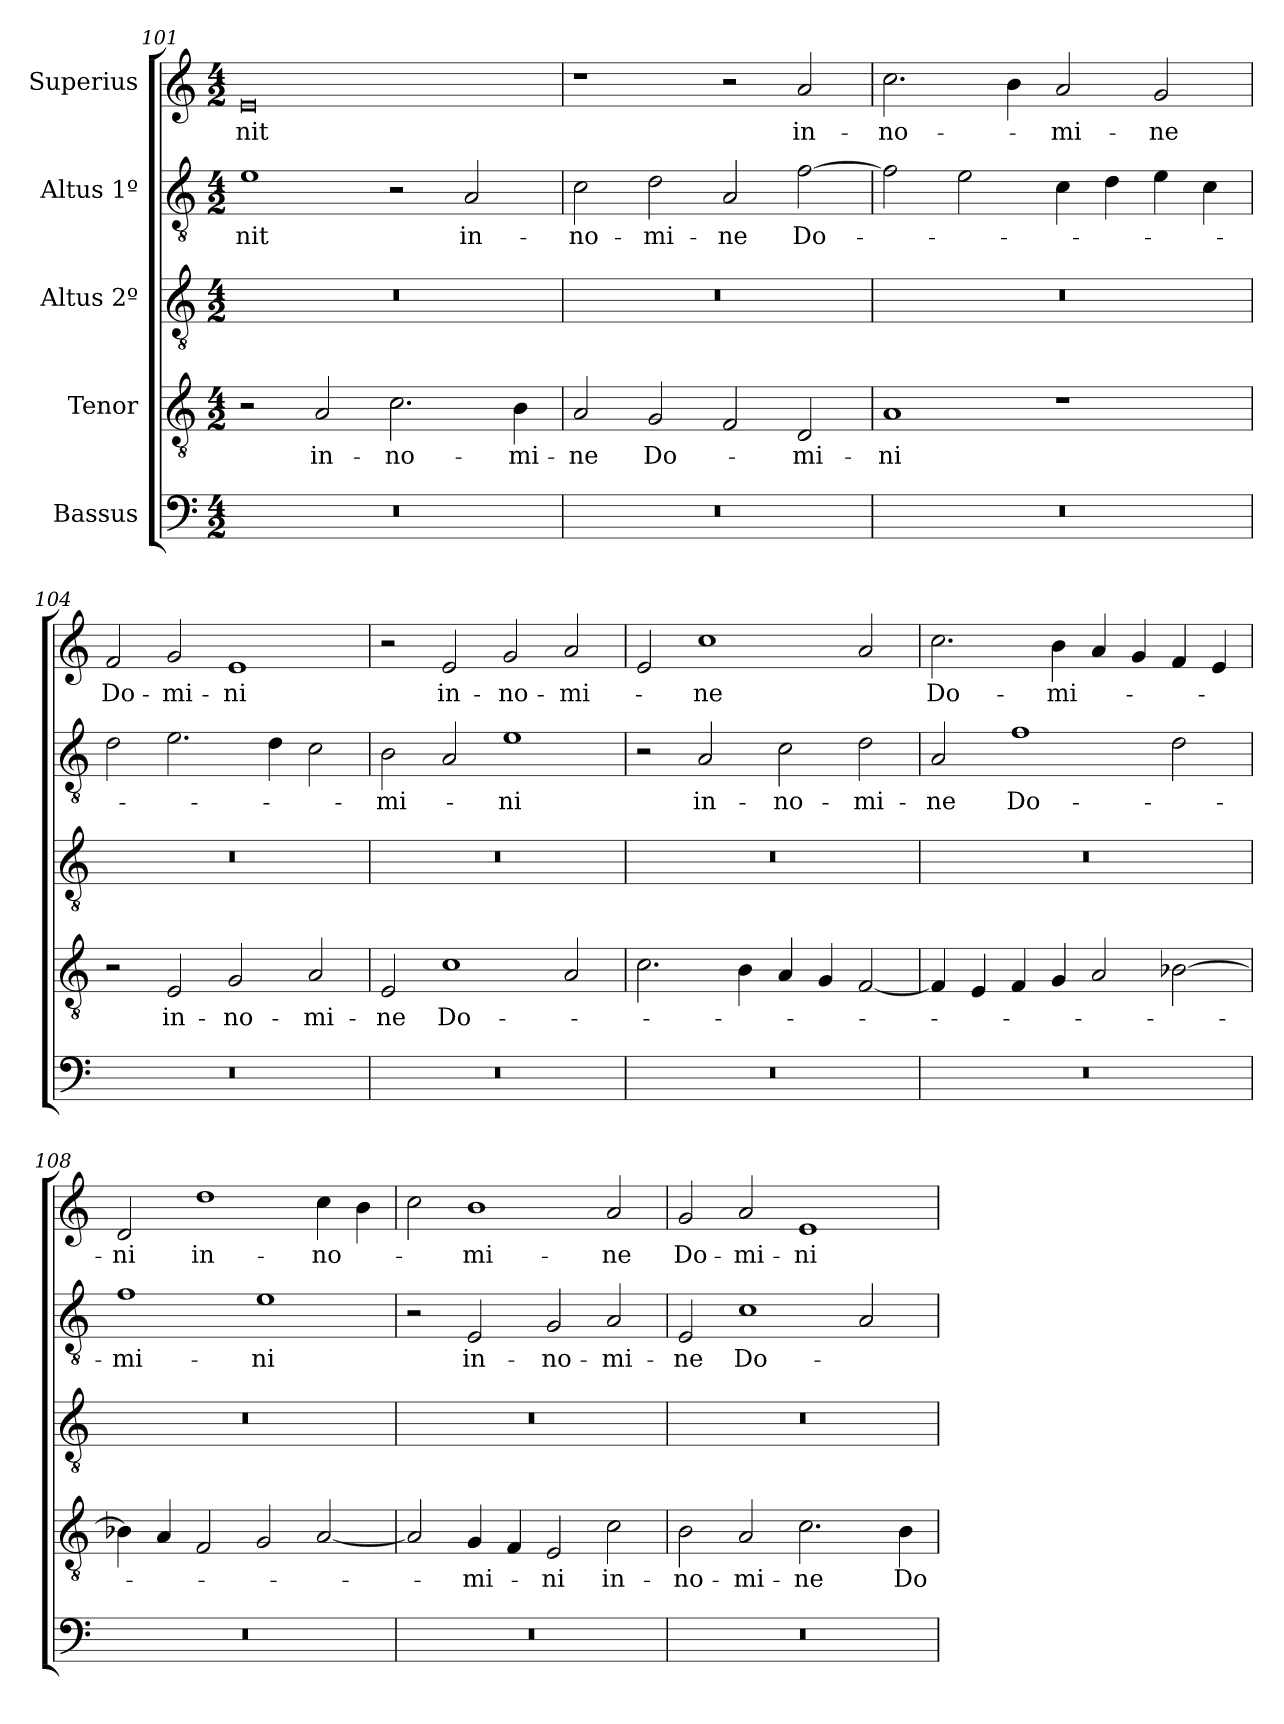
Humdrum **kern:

**kern	**kern	**text	**kern	**kern	**text	**kern	**text
*part5	*part4	*part4	*part3	*part2	*part2	*part1	*part1
*staff5	*staff4	*staff4	*staff3	*staff2	*staff2	*staff1	*staff1
*I"Bassus	*I"Tenor	*	*I"Altus 2º	*I"Altus 1º	*	*I"Superius	*
*clefF4	*clefGv2	*	*clefGv2	*clefGv2	*	*clefG2	*
*k[]	*k[]	*	*k[]	*k[]	*	*k[]	*
*M4/2	*M4/2	*	*M4/2	*M4/2	*	*M4/2	*
=101	=101	=101	=101	=101	=101	=101	=101
0r	2r	.	0r	1e\	-nit	0e/	-nit
.	2A/	in-	.	.	.	.	.
.	2.c\	no-	.	2r	.	.	.
.	.	.	.	2A/	in-	.	.
.	4B\	-mi-	.	.	.	.	.
=102	=102	=102	=102	=102	=102	=102	=102
0r	2A/	-ne	0r	2c\	no-	1r	.
.	2G/	Do-	.	2d\	-mi-	.	.
.	2F/	.	.	2A/	-ne	2r	.
.	2D/	-mi-	.	[2f\	Do-	2a/	in-
=103	=103	=103	=103	=103	=103	=103	=103
0r	1A/	-ni	0r	2f\]	.	2.cc\	no-
.	.	.	.	2e\	.	.	.
.	.	.	.	.	.	4b\	.
.	1r	.	.	4c\	.	2a/	-mi-
.	.	.	.	4d\	.	.	.
.	.	.	.	4e\	.	2g/	-ne
.	.	.	.	4c\	.	.	.
=104	=104	=104	=104	=104	=104	=104	=104
0r	2r	.	0r	2d\	.	2f/	Do-
.	2E/	in-	.	2.e\	.	2g/	-mi-
.	2G/	no-	.	.	.	1e/	-ni
.	.	.	.	4d\	.	.	.
.	2A/	-mi-	.	2c\	.	.	.
=105	=105	=105	=105	=105	=105	=105	=105
0r	2E/	-ne	0r	2B\	-mi-	2r	.
.	1c\	Do-	.	2A/	.	2e/	in-
.	.	.	.	1e\	-ni	2g/	no-
.	2A/	.	.	.	.	2a/	-mi-
=106	=106	=106	=106	=106	=106	=106	=106
0r	2.c\	.	0r	2r	.	2e/	.
.	.	.	.	2A/	in-	1cc\	-ne
.	4B\	.	.	.	.	.	.
.	4A/	.	.	2c\	no-	.	.
.	4G/	.	.	.	.	.	.
.	[2F/	.	.	2d\	-mi-	2a/	.
=107	=107	=107	=107	=107	=107	=107	=107
0r	4F/]	.	0r	2A/	-ne	2.cc\	Do-
.	4E/	.	.	.	.	.	.
.	4F/	.	.	1f\	Do-	.	.
.	4G/	.	.	.	.	4b\	-mi-
.	2A/	.	.	.	.	4a/	.
.	.	.	.	.	.	4g/	.
.	[2B-X\	.	.	2d\	.	4f/	.
.	.	.	.	.	.	4e/	.
=108	=108	=108	=108	=108	=108	=108	=108
0r	4B-X\]	.	0r	1f\	-mi-	2d/	-ni
.	4A/	.	.	.	.	.	.
.	2F/	.	.	.	.	1dd\	in-
.	2G/	.	.	1e\	-ni	.	.
.	[2A/	.	.	.	.	4cc\	no-
.	.	.	.	.	.	4b\	.
=109	=109	=109	=109	=109	=109	=109	=109
0r	2A/]	.	0r	2r	.	2cc\	.
.	4G/	-mi-	.	2E/	in-	1b\	-mi-
.	4F/	.	.	.	.	.	.
.	2E/	-ni	.	2G/	no-	.	.
.	2c\	in-	.	2A/	-mi-	2a/	-ne
=110	=110	=110	=110	=110	=110	=110	=110
0r	2B\	no-	0r	2E/	-ne	2g/	Do-
.	2A/	-mi-	.	1c\	Do-	2a/	-mi-
.	2.c\	-ne	.	.	.	1e/	-ni
.	.	.	.	2A/	.	.	.
.	4B\	Do-	.	.	.	.	.
=	=	=	=	=	=	=	=
*-	*-	*-	*-	*-	*-	*-	*-
